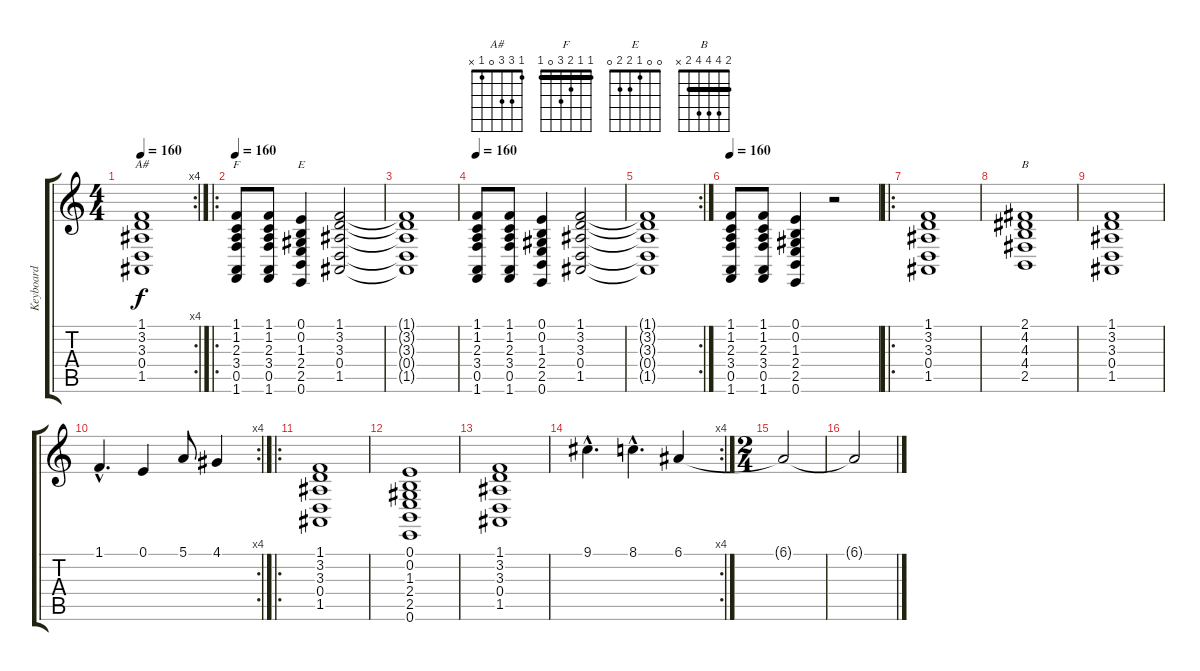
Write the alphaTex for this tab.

\track ("Keyboard" "Keyboard") {instrument stringensemble1}
\staff {score tabs}
\tuning (E4 B3 G3 D3 A2 E2) {hide}
\chord ("A#" 1 3 3 0 1 x)
\chord ("F" 1 1 2 3 0 1) {barre 1}
\chord ("E" 0 0 1 2 2 0)
\chord ("B" 2 4 4 4 2 x) {barre 2}
\rc 4
\ts (4 4)
\tempo 160
\clef g2
\ks c
(1.1{t} 3.2{t} 3.3{t} 0.4{t} 1.5{t}).1{ch "A#" dy f} |
\ro
\tempo 160
(1.1 1.2 2.3 3.4 0.5 1.6).8{ch "F" instrument synthstrings1} (1.1 1.2 2.3 3.4 0.5 1.6).8 (0.1 0.2 1.3 2.4 2.5 0.6).4{ch "E"} (1.1 3.2 3.3 0.4 1.5).2{instrument choiraahs} |
(1.1{t} 3.2{t} 3.3{t} 0.4{t} 1.5{t}).1 |
\tempo 160
(1.1 1.2 2.3 3.4 0.5 1.6).8{instrument synthstrings1} (1.1 1.2 2.3 3.4 0.5 1.6).8 (0.1 0.2 1.3 2.4 2.5 0.6).4 (1.1 3.2 3.3 0.4 1.5).2{instrument choiraahs} |
\rc 2
(1.1{t} 3.2{t} 3.3{t} 0.4{t} 1.5{t}).1 |
\tempo 160
(1.1 1.2 2.3 3.4 0.5 1.6).8{instrument synthstrings1} (1.1 1.2 2.3 3.4 0.5 1.6).8 (0.1 0.2 1.3 2.4 2.5 0.6).4 r.2 |
\ro
(1.1 3.2 3.3 0.4 1.5).1{instrument synthstrings1} |
(2.1 4.2 4.3 4.4 2.5).1{ch "B"} |
(1.1 3.2 3.3 0.4 1.5).1 |
\rc 4
1.1{hac}.4{d instrument synthstrings1} 0.1.4 5.1.8 4.1.4 |
\ro
(1.1 3.2 3.3 0.4 1.5).1{instrument choiraahs} |
(0.1 0.2 1.3 2.4 2.5 0.6).1 |
(1.1 3.2 3.3 0.4 1.5).1 |
\rc 4
9.1{hac}.4{d instrument synthstrings1} 8.1{hac}.4{d} 6.1.4 |
\ts (2 4)
6.1{t}.2 |
6.1{t}.2
